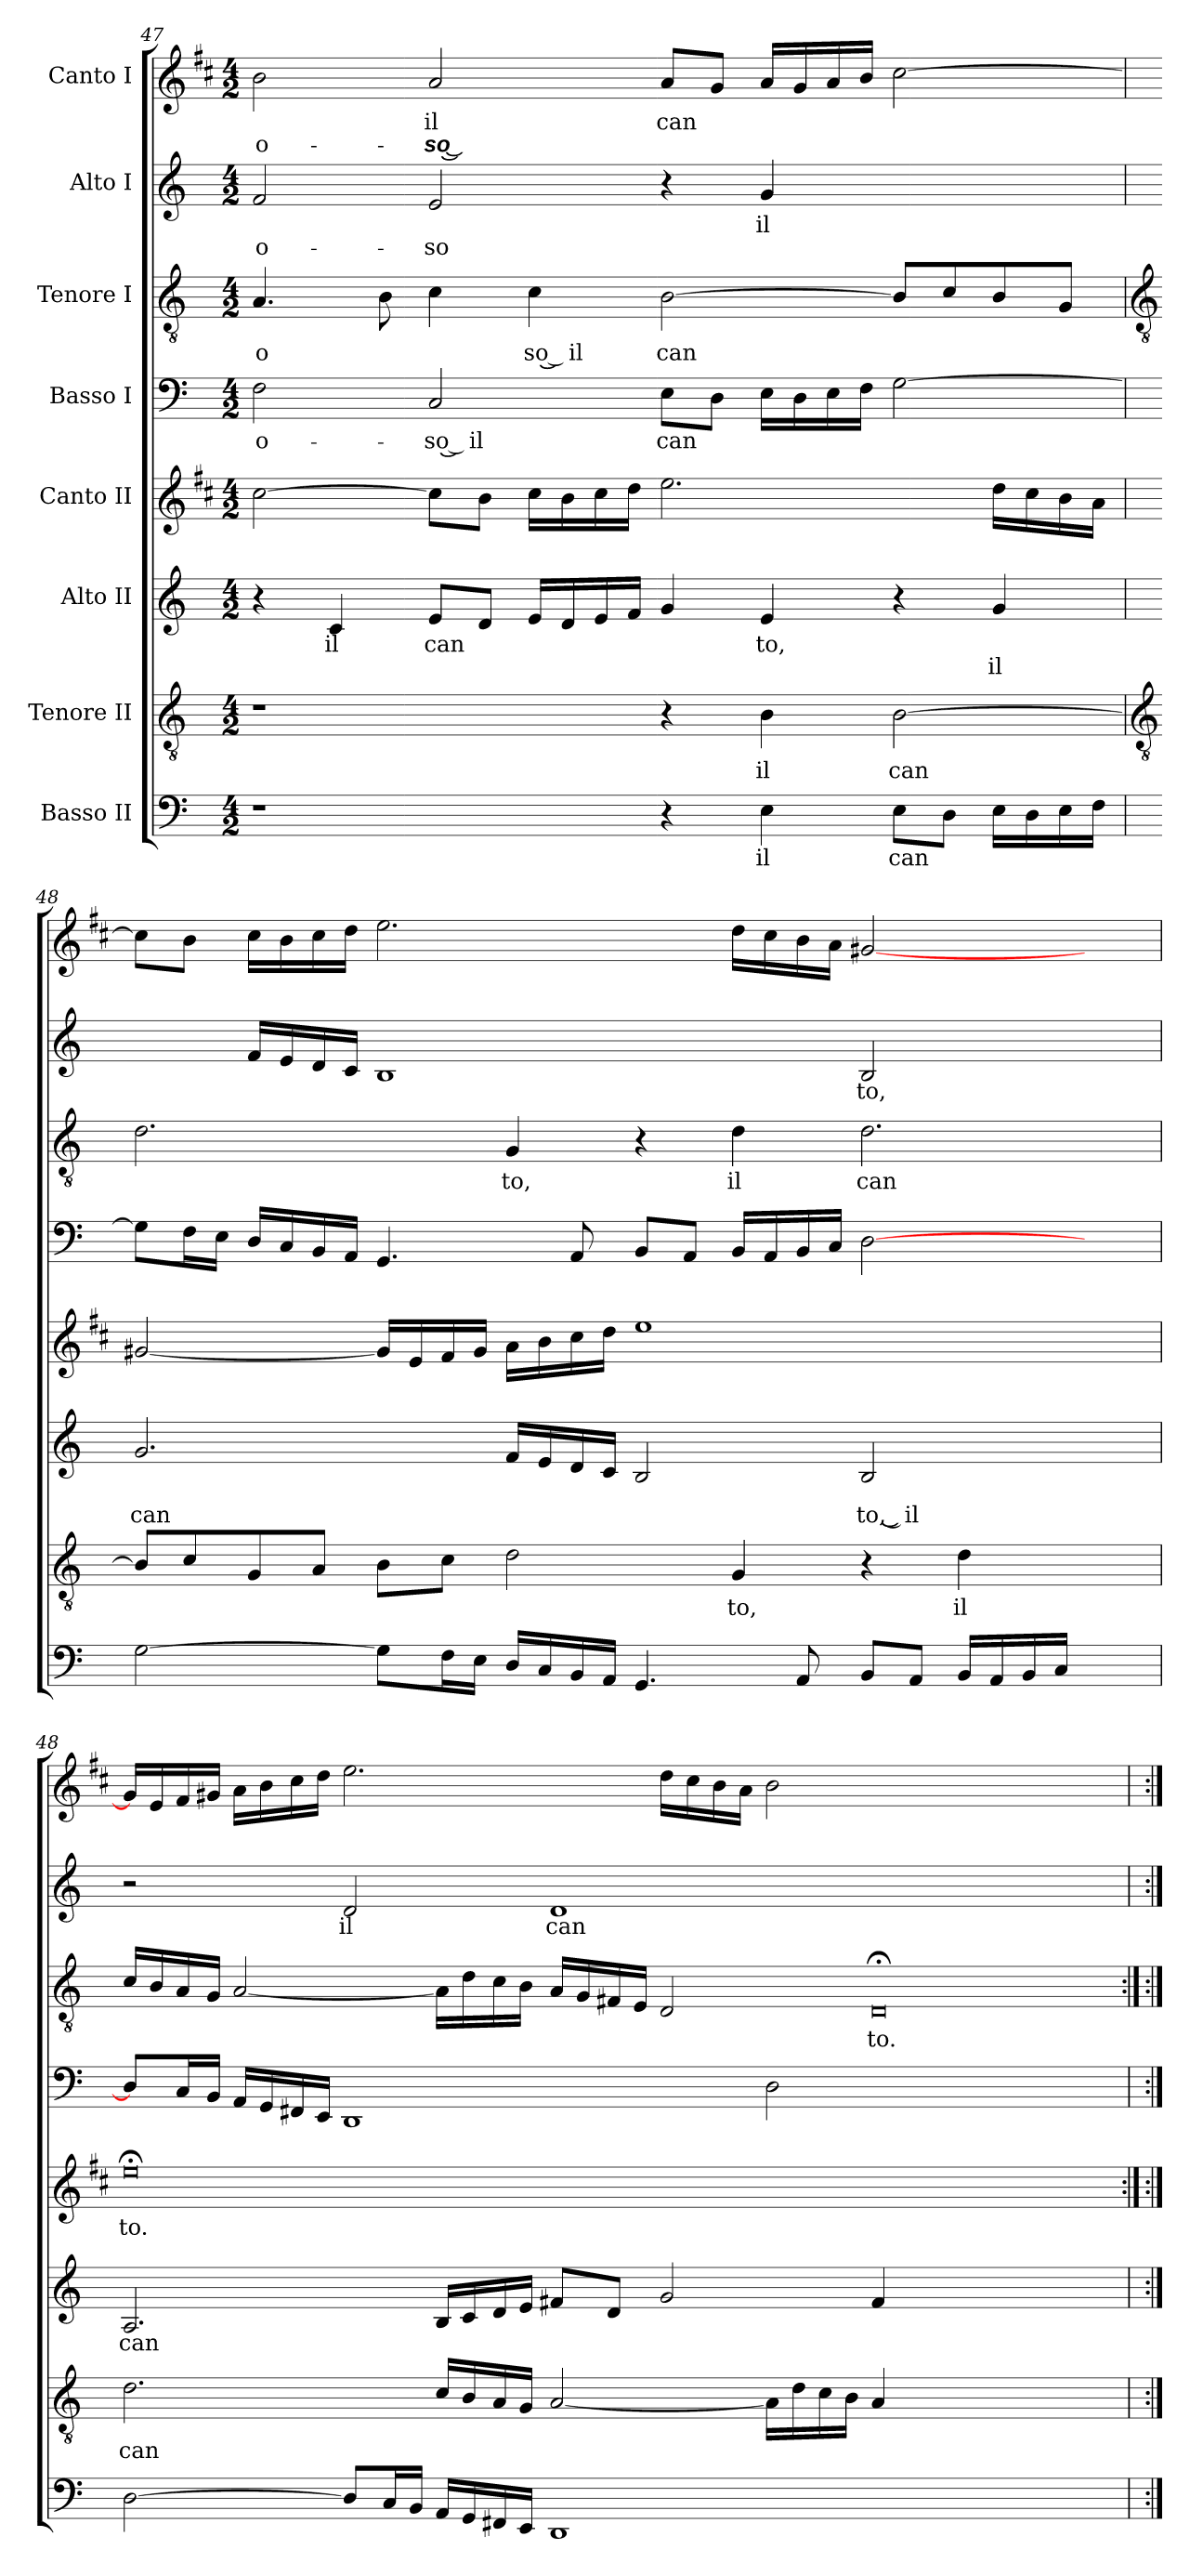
**kern	**text	**kern	**text	**kern	**text	**text	**kern	**text	**kern	**text	**kern	**text	**kern	**text	**text	**kern	**text	**text
*part8	*part8	*part7	*part7	*part6	*part6	*part6	*part5	*part5	*part4	*part4	*part3	*part3	*part2	*part2	*part2	*part1	*part1	*part1
*staff8	*staff8	*staff7	*staff7	*staff6	*staff6	*staff6	*staff5	*staff5	*staff4	*staff4	*staff3	*staff3	*staff2	*staff2	*staff2	*staff1	*staff1	*staff1
*I"Basso II	*	*I"Tenore II	*	*I"Alto II	*	*	*I"Canto II	*	*I"Basso I	*	*I"Tenore I	*	*I"Alto I	*	*	*I"Canto I	*	*
!!LO:LB:g=z
*clefF4	*	*clefGv2	*	*clefG2	*	*	*clefG2	*	*clefF4	*	*clefGv2	*	*clefG2	*	*	*clefG2	*	*
*	*	*	*	*	*	*	*ITrd1c2	*	*	*	*	*	*	*	*	*ITrd1c2	*	*
*k[]	*	*k[]	*	*k[]	*	*	*k[]	*	*k[]	*	*k[]	*	*k[]	*	*	*k[]	*	*
*C:	*	*C:	*	*C:	*	*	*C:	*	*C:	*	*C:	*	*C:	*	*	*C:	*	*
*M4/2	*	*M4/2	*	*M4/2	*	*	*M4/2	*	*M4/2	*	*M4/2	*	*M4/2	*	*	*M4/2	*	*
=47	=47	=47	=47	=47	=47	=47	=47	=47	=47	=47	=47	=47	=47	=47	=47	=47	=47	=47
!	!	!	!	!	!	!	!	!	!	!LO:LY:b	!	!LO:LY:b	!	!	!LO:LY:b	!	!	!LO:LY:b
1r	.	1r	.	4r	.	.	[2b	.	2F	-o-	4.A	-o	2f	.	-o-	2a	.	-o-
!	!	!	!	!	!LO:LY:b	!	!	!	!	!	!	!	!	!	!	!	!	!
.	.	.	.	4c	il	.	.	.	.	.	.	.	.	.	.	.	.	.
.	.	.	.	.	.	.	.	.	.	.	8B	.	.	.	.	.	.	.
!	!	!	!	!	!LO:LY:b	!	!	!	!	!LO:LY:b	!	!	!	!	!LO:LY:b	!	!LO:LY:b	!LO:LY:b
.	.	.	.	8eL	can	.	8bL]	.	2C	-so͜ il	4c	.	2e	.	-so	2g	-il	so͜͜
.	.	.	.	8dJ	.	.	8aJ	.	.	.	.	.	.	.	.	.	.	.
!	!	!	!	!	!	!	!	!	!	!	!	!LO:LY:b	!	!	!	!	!	!
.	.	.	.	16eLL	.	.	16bLL	.	.	.	4c	so͜ il	.	.	.	.	.	.
.	.	.	.	16d	.	.	16a	.	.	.	.	.	.	.	.	.	.	.
.	.	.	.	16e	.	.	16b	.	.	.	.	.	.	.	.	.	.	.
.	.	.	.	16fJJ	.	.	16ccJJ	.	.	.	.	.	.	.	.	.	.	.
!	!	!	!	!	!	!	!	!	!	!LO:LY:b	!	!LO:LY:b	!	!	!	!	!LO:LY:b	!
4r	.	4r	.	4g	.	.	2.dd	.	8EL	can	[2B	can	4r	.	.	8gL	can	.
.	.	.	.	.	.	.	.	.	8DJ	.	.	.	.	.	.	8fJ	.	.
!	!LO:LY:b	!	!LO:LY:b	!	!LO:LY:b	!	!	!	!	!	!	!	!	!LO:LY:b	!	!	!	!
4E	il	4B	il	4e	to,	.	.	.	16ELL	.	.	.	4g	il	.	16gLL	.	.
.	.	.	.	.	.	.	.	.	16D	.	.	.	.	.	.	16f	.	.
.	.	.	.	.	.	.	.	.	16E	.	.	.	.	.	.	16g	.	.
.	.	.	.	.	.	.	.	.	16FJJ	.	.	.	.	.	.	16aJJ	.	.
!	!LO:LY:b	!	!LO:LY:b	!	!	!	!	!	!	!	!	!	!	!LO:LY:b	!	!	!	!
8EL	can	[2B	can	4r	.	.	.	.	[2G	.	8BL]	.	[2gyy	can	.	[2b	.	.
8DJ	.	.	.	.	.	.	.	.	.	.	8c	.	.	.	.	.	.	.
!	!	!	!	!	!	!LO:LY:b	!	!	!	!	!	!	!	!	!	!	!	!
16ELL	.	.	.	4g	.	il	16ccLL	.	.	.	8B	.	.	.	.	.	.	.
16D	.	.	.	.	.	.	16b	.	.	.	.	.	.	.	.	.	.	.
16E	.	.	.	.	.	.	16a	.	.	.	8GJ	.	.	.	.	.	.	.
16FJJ	.	.	.	.	.	.	16gJJ	.	.	.	.	.	.	.	.	.	.	.
!!LO:LB:g=z
=48	=48	=48	=48	=48	=48	=48	=48	=48	=48	=48	=48	=48	=48	=48	=48	=48	=48	=48
*	*	*clefGv2	*	*	*	*	*	*	*	*	*clefGv2	*	*	*	*	*	*	*
!	!	!	!	!	!	!LO:LY:b	!	!	!	!	!	!	!	!	!	!	!	!
[2G	.	8BL]	.	2.g	.	can	[2f#X	.	8GL]	.	2.d	.	4gyy]	.	.	8bL]	.	.
.	.	8c	.	.	.	.	.	.	16FL	.	.	.	.	.	.	8aJ	.	.
.	.	.	.	.	.	.	.	.	16EJJ	.	.	.	.	.	.	.	.	.
.	.	8G	.	.	.	.	.	.	16DLL	.	.	.	16fLL	.	.	16bLL	.	.
.	.	.	.	.	.	.	.	.	16C	.	.	.	16e	.	.	16a	.	.
.	.	8AJ	.	.	.	.	.	.	16BB	.	.	.	16d	.	.	16b	.	.
.	.	.	.	.	.	.	.	.	16AAJJ	.	.	.	16cJJ	.	.	16ccJJ	.	.
8GL]	.	8BL	.	.	.	.	16f#LL]	.	4.GG	.	.	.	1B	.	.	2.dd	.	.
.	.	.	.	.	.	.	16d	.	.	.	.	.	.	.	.	.	.	.
16FL	.	8cJ	.	.	.	.	16e	.	.	.	.	.	.	.	.	.	.	.
16EJJ	.	.	.	.	.	.	16f#JJ	.	.	.	.	.	.	.	.	.	.	.
!	!	!	!	!	!	!	!	!	!	!	!	!LO:LY:b	!	!	!	!	!	!
16DLL	.	2d	.	16fLL	.	.	16gLL	.	.	.	4G	to,	.	.	.	.	.	.
16C	.	.	.	16e	.	.	16a	.	.	.	.	.	.	.	.	.	.	.
16BB	.	.	.	16d	.	.	16b	.	8AA	.	.	.	.	.	.	.	.	.
16AAJJ	.	.	.	16cJJ	.	.	16ccJJ	.	.	.	.	.	.	.	.	.	.	.
4.GG	.	.	.	2B	.	.	1dd	.	8BBL	.	4r	.	.	.	.	.	.	.
.	.	.	.	.	.	.	.	.	8AAJ	.	.	.	.	.	.	.	.	.
!	!	!	!LO:LY:b	!	!	!	!	!	!	!	!	!LO:LY:b	!	!	!	!	!	!
.	.	4G	to,	.	.	.	.	.	16BBLL	.	4d	il	.	.	.	16ccLL	.	.
.	.	.	.	.	.	.	.	.	16AA	.	.	.	.	.	.	16b	.	.
8AA	.	.	.	.	.	.	.	.	16BB	.	.	.	.	.	.	16a	.	.
.	.	.	.	.	.	.	.	.	16CJJ	.	.	.	.	.	.	16gJJ	.	.
!	!	!	!	!	!	!LO:LY:b	!	!	!	!	!	!LO:LY:b	!	!LO:LY:b	!	!	!	!
8BBL	.	4r	.	2B	.	to,͜ il	.	.	[2D	.	2.d	can	2B	to,	.	[2f#X	.	.
8AAJ	.	.	.	.	.	.	.	.	.	.	.	.	.	.	.	.	.	.
!	!	!	!LO:LY:b	!	!	!	!	!	!	!	!	!	!	!	!	!	!	!
16BBLL	.	4d	il	.	.	.	.	.	.	.	.	.	.	.	.	.	.	.
16AA	.	.	.	.	.	.	.	.	.	.	.	.	.	.	.	.	.	.
16BB	.	.	.	.	.	.	.	.	.	.	.	.	.	.	.	.	.	.
16CJJ	.	.	.	.	.	.	.	.	.	.	.	.	.	.	.	.	.	.
4ryy	.	4ryy	.	4ryy	.	.	4ryy	.	4ryy	.	.	.	4ryy	.	.	4ryy	.	.
=48A	=48A	=48A	=48A	=48A	=48A	=48A	=48A	=48A	=48A	=48A	=48A	=48A	=48A	=48A	=48A	=48A	=48A	=48A
!	!	!	!LO:LY:b	!	!LO:LY:b	!	!	!LO:LY:b	!	!	!	!	!	!	!	!	!	!
[2D	.	2.d	can	2.A	can	.	0dd;<	to.	8DL]	.	16cLL	.	2r	.	.	16f#LL]	.	.
.	.	.	.	.	.	.	.	.	.	.	16B	.	.	.	.	16d	.	.
.	.	.	.	.	.	.	.	.	16CL	.	16A	.	.	.	.	16e	.	.
.	.	.	.	.	.	.	.	.	16BBJJ	.	16GJJ	.	.	.	.	16f#JJ	.	.
.	.	.	.	.	.	.	.	.	16AALL	.	[2A	.	.	.	.	16gLL	.	.
.	.	.	.	.	.	.	.	.	16GG	.	.	.	.	.	.	16a	.	.
.	.	.	.	.	.	.	.	.	16FF#	.	.	.	.	.	.	16b	.	.
.	.	.	.	.	.	.	.	.	16EEJJ	.	.	.	.	.	.	16ccJJ	.	.
!	!	!	!	!	!	!	!	!	!	!	!	!	!	!LO:LY:b	!	!	!	!
8DL]	.	.	.	.	.	.	.	.	1DD	.	.	.	2d	il	.	2.dd	.	.
16CL	.	.	.	.	.	.	.	.	.	.	.	.	.	.	.	.	.	.
16BBJJ	.	.	.	.	.	.	.	.	.	.	.	.	.	.	.	.	.	.
16AALL	.	16cLL	.	16BLL	.	.	.	.	.	.	16ALL]	.	.	.	.	.	.	.
16GG	.	16B	.	16c	.	.	.	.	.	.	16d	.	.	.	.	.	.	.
16FF#	.	16A	.	16d	.	.	.	.	.	.	16c	.	.	.	.	.	.	.
16EEJJ	.	16GJJ	.	16eJJ	.	.	.	.	.	.	16BJJ	.	.	.	.	.	.	.
!	!	!	!	!	!	!	!	!	!	!	!	!	!	!LO:LY:b	!	!	!	!
1DD	.	[2A	.	8f#XL	.	.	.	.	.	.	16ALL	.	1d	can	.	.	.	.
.	.	.	.	.	.	.	.	.	.	.	16G	.	.	.	.	.	.	.
.	.	.	.	8dJ	.	.	.	.	.	.	16F#	.	.	.	.	.	.	.
.	.	.	.	.	.	.	.	.	.	.	16EJJ	.	.	.	.	.	.	.
.	.	.	.	2g	.	.	.	.	.	.	2D	.	.	.	.	16ccLL	.	.
.	.	.	.	.	.	.	.	.	.	.	.	.	.	.	.	16b	.	.
.	.	.	.	.	.	.	.	.	.	.	.	.	.	.	.	16a	.	.
.	.	.	.	.	.	.	.	.	.	.	.	.	.	.	.	16gJJ	.	.
.	.	16ALL]	.	.	.	.	.	.	2D	.	.	.	.	.	.	2a	.	.
.	.	16d	.	.	.	.	.	.	.	.	.	.	.	.	.	.	.	.
.	.	16c	.	.	.	.	.	.	.	.	.	.	.	.	.	.	.	.
.	.	16BJJ	.	.	.	.	.	.	.	.	.	.	.	.	.	.	.	.
!	!	!	!	!	!	!	!	!	!	!	!	!LO:LY:b	!	!	!	!	!	!
.	.	4A	.	4f#	.	.	.	.	.	.	0D;<	to.	.	.	.	.	.	.
1..ryy	.	1..ryy	.	1..ryy	.	.	1..ryy	.	1..ryy	.	.	.	1..ryy	.	.	1..ryy	.	.
=	=	=	=	=	=	=	=:|!	=	=	=	=:|!	=	=	=	=	=	=	=
*-	*-	*-	*-	*-	*-	*-	*-	*-	*-	*-	*-	*-	*-	*-	*-	*-	*-	*-
